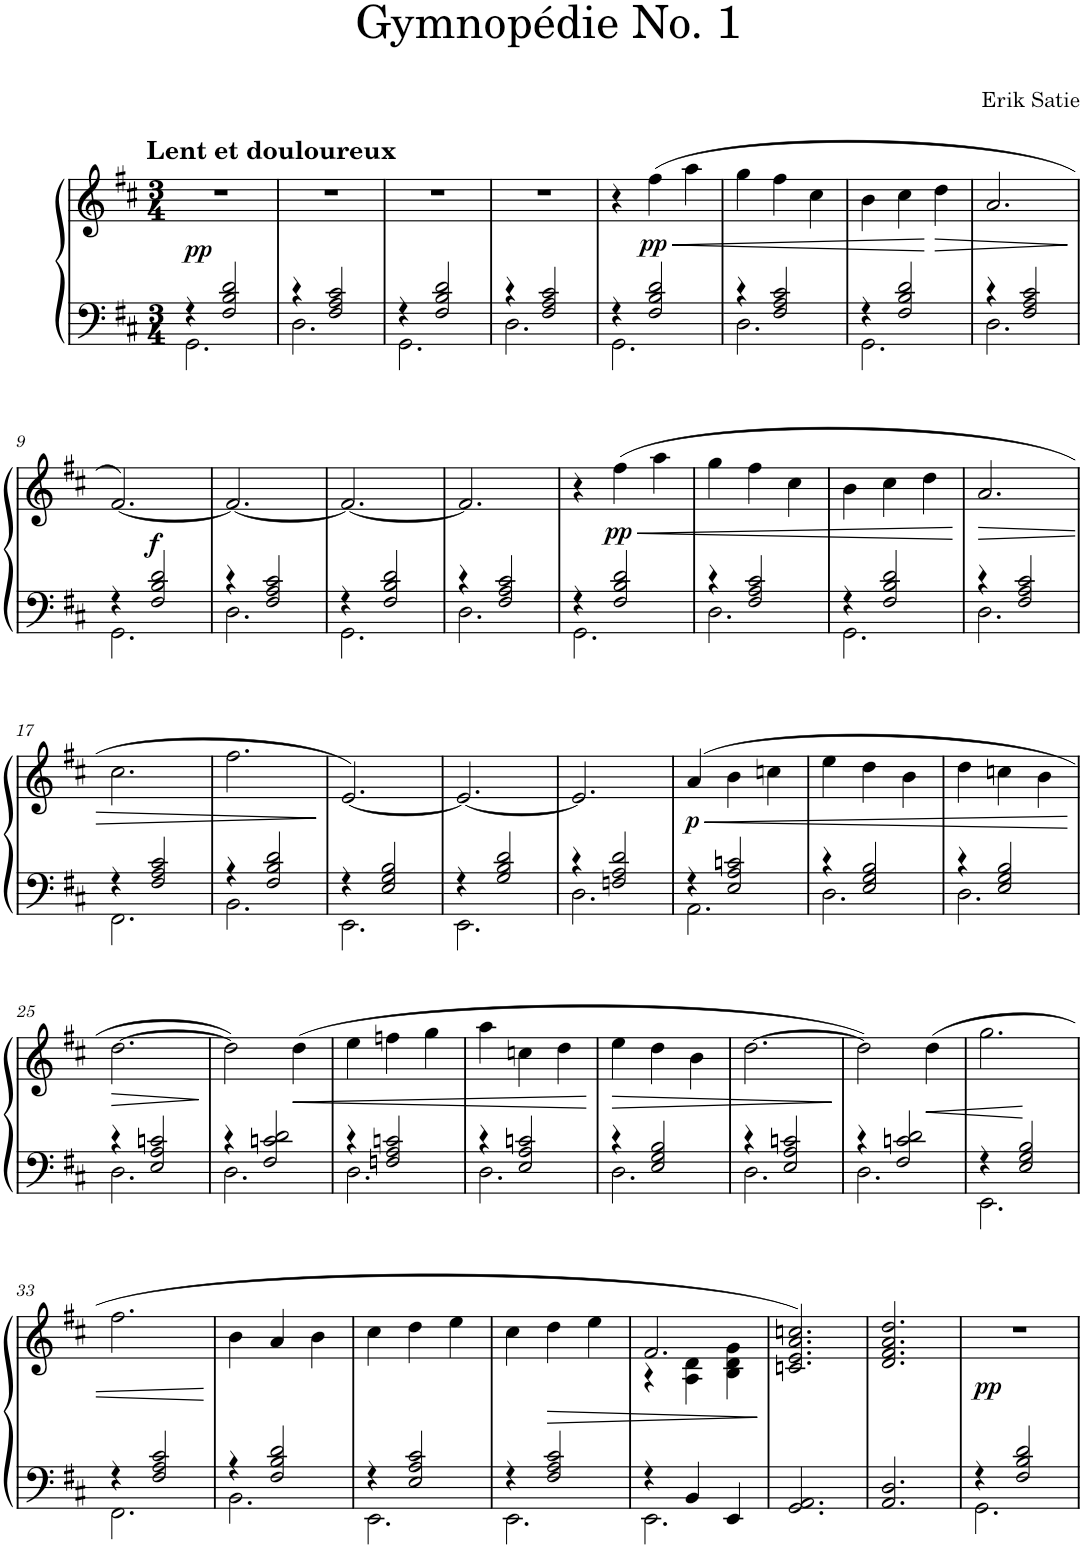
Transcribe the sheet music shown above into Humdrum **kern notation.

**kern	**kern	**dynam
*part1	*part1	*part1
*staff2	*staff1	*staff1/2
*I"Akkordeon	*	*
*I'Akk.	*	*
*clefF4	*clefG2	*
*k[f#c#]	*k[f#c#]	*
*M3/4	*M3/4	*
=1	=1	=1
*^	*	*
!	!	!LO:TX:a:B:t=Lent et douloureux	!
!	!	!	!LO:DY:b
4r	2.GG\	2.r	pp
2F#/ 2B/ 2d/	.	.	.
=2	=2	=2	=2
4r	2.D\	2.r	.
2F#/ 2A/ 2c#/	.	.	.
=3	=3	=3	=3
4r	2.GG\	2.r	.
2F#/ 2B/ 2d/	.	.	.
=4	=4	=4	=4
4r	2.D\	2.r	.
2F#/ 2A/ 2c#/	.	.	.
=5	=5	=5	=5
4r	2.GG\	4r	.
!	!	!	!LO:HP:b
!	!	!	!LO:DY:n=1:b
2F#/ 2B/ 2d/	.	(4ff#\	< pp
.	.	4aa\	.
=6	=6	=6	=6
4r	2.D\	4gg\	.
2F#/ 2A/ 2c#/	.	4ff#\	.
.	.	4cc#\	.
=7	=7	=7	=7
4r	2.GG\	4b\	.
2F#/ 2B/ 2d/	.	4cc#\	.
!	!	!	!LO:HP:n=1:b
.	.	4dd\	[ >
=8	=8	=8	=8
4r	2.D\	2.a/	.
2F#/ 2A/ 2c#/	.	.	.
*v	*v	*	*
.	.	]
!!LO:LB:g=z
=9	=9	=9
*^	*	*
4r	2.GG\	[2.f#/)	.
!	!	!	!LO:DY:b=2
2F#/ 2B/ 2d/	.	.	f
=10	=10	=10	=10
4r	2.D\	2.f#/_	.
2F#/ 2A/ 2c#/	.	.	.
=11	=11	=11	=11
4r	2.GG\	2.f#/_	.
2F#/ 2B/ 2d/	.	.	.
=12	=12	=12	=12
4r	2.D\	2.f#/]	.
2F#/ 2A/ 2c#/	.	.	.
=13	=13	=13	=13
4r	2.GG\	4r	.
!	!	!	!LO:HP:b
!	!	!	!LO:DY:n=1:b
2F#/ 2B/ 2d/	.	(4ff#\	< pp
.	.	4aa\	.
=14	=14	=14	=14
4r	2.D\	4gg\	.
2F#/ 2A/ 2c#/	.	4ff#\	.
.	.	4cc#\	.
=15	=15	=15	=15
4r	2.GG\	4b\	.
2F#/ 2B/ 2d/	.	4cc#\	.
.	.	4dd\	.
*v	*v	*	*
.	.	[
=16	=16	=16
*^	*	*
!	!	!	!LO:HP:b
4r	2.D\	2.a/	>
2F#/ 2A/ 2c#/	.	.	.
!!LO:LB:g=z
=17	=17	=17	=17
4r	2.FF#\	2.cc#\	.
2F#/ 2A/ 2c#/	.	.	.
=18	=18	=18	=18
4r	2.BB\	2.ff#\	.
2F#/ 2B/ 2d/	.	.	.
*v	*v	*	*
.	.	]
=19	=19	=19
*^	*	*
4r	2.EE\	[2.e/)	.
2E/ 2G/ 2B/	.	.	.
=20	=20	=20	=20
4r	2.EE\	2.e/_	.
2G/ 2B/ 2d/	.	.	.
=21	=21	=21	=21
4r	2.D\	2.e/]	.
2Fn/ 2A/ 2d/	.	.	.
=22	=22	=22	=22
!	!	!	!LO:HP:b
!	!	!	!LO:DY:n=1:b
4r	2.AA\	(4a/	< p
2E/ 2A/ 2cn/	.	4b\	.
.	.	4ccn\	.
=23	=23	=23	=23
4r	2.D\	4ee\	.
2E/ 2G/ 2B/	.	4dd\	.
.	.	4b\	.
=24	=24	=24	=24
4r	2.D\	4dd\	.
2E/ 2G/ 2B/	.	4ccn\	.
.	.	4b\	.
*v	*v	*	*
.	.	[
!!LO:LB:g=z
=25	=25	=25
*^	*	*
!	!	!	!LO:HP:b
4r	2.D\	[2.dd\	>
2E/ 2A/ 2cn/	.	.	.
*v	*v	*	*
.	.	]
=26	=26	=26
*^	*	*
4r	2.D\	2dd\])	.
2F#/ 2cn/ 2d/	.	.	.
!	!	!	!LO:HP:b
.	.	(4dd\	<
=27	=27	=27	=27
4r	2.D\	4ee\	.
2Fn/ 2A/ 2cn/	.	4ffn\	.
.	.	4gg\	.
=28	=28	=28	=28
4r	2.D\	4aa\	.
2E/ 2A/ 2cn/	.	4ccn\	.
.	.	4dd\	.
*v	*v	*	*
.	.	[
=29	=29	=29
*^	*	*
!	!	!	!LO:HP:b
4r	2.D\	4ee\	>
2E/ 2G/ 2B/	.	4dd\	.
.	.	4b\	.
=30	=30	=30	=30
4r	2.D\	[2.dd\	.
2E/ 2A/ 2cn/	.	.	.
*v	*v	*	*
.	.	]
=31	=31	=31
*^	*	*
4r	2.D\	2dd\])	.
2F#/ 2cn/ 2d/	.	.	.
!	!	!	!LO:HP:b
.	.	(4dd\	<
=32	=32	=32	=32
4r	2.EE\	2.gg\	.
2E/ 2G/ 2B/	.	.	.
!!LO:LB:g=z
=33	=33	=33	=33
4r	2.FF#\	2.ff#\	.
2F#/ 2A/ 2c#/	.	.	.
*v	*v	*	*
.	.	[
=34	=34	=34
*^	*	*
4r	2.BB\	4b\	.
2F#/ 2B/ 2d/	.	4a/	.
.	.	4b\	.
=35	=35	=35	=35
4r	2.EE\	4cc#\	.
2E/ 2A/ 2c#/	.	4dd\	.
.	.	4ee\	.
=36	=36	=36	=36
4r	2.EE\	4cc#\	.
!	!	!	!LO:HP:b
2F#/ 2A/ 2c#/	.	4dd\	>
.	.	4ee\	.
=37	=37	=37	=37
*	*	*^	*
4r	2.EE\	2.f#/	4r	.
4BB/	.	.	4A\ 4d\	.
4EE/	.	.	4B\ 4d\ 4g\	.
*v	*v	*	*	*
*	*v	*v	*
.	.	]
=38	=38	=38
2.GG/ 2.AA/	2.cn/ 2.e/ 2.a/ 2.ccn/)	.
=39	=39	=39
2.AA/ 2.D/	2.d/ 2.f#/ 2.a/ 2.dd/	.
=40	=40	=40
*^	*	*
!	!	!	!LO:DY:b
4r	2.GG\	2.r	pp
2F#/ 2B/ 2d/	.	.	.
*v	*v	*	*
=	=	=
*-	*-	*-
